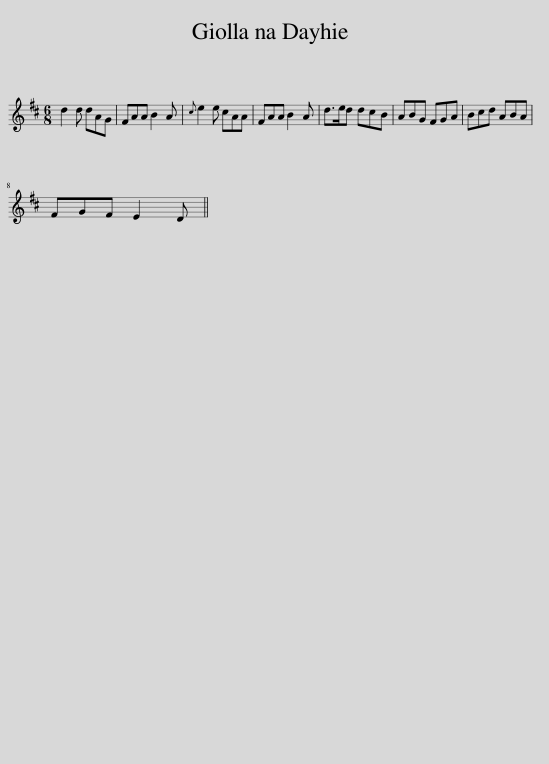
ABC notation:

X:1
L:1/8
M:6/8
I:linebreak $
K:D
V:1 treble
V:1
 d2 d dAG | FAA B2 A |{c} e2 e cAA | FAA B2 A | d>ed dcB | %5
 ABG FGA | Bcd ABA |$ FGF E2 D || %8
